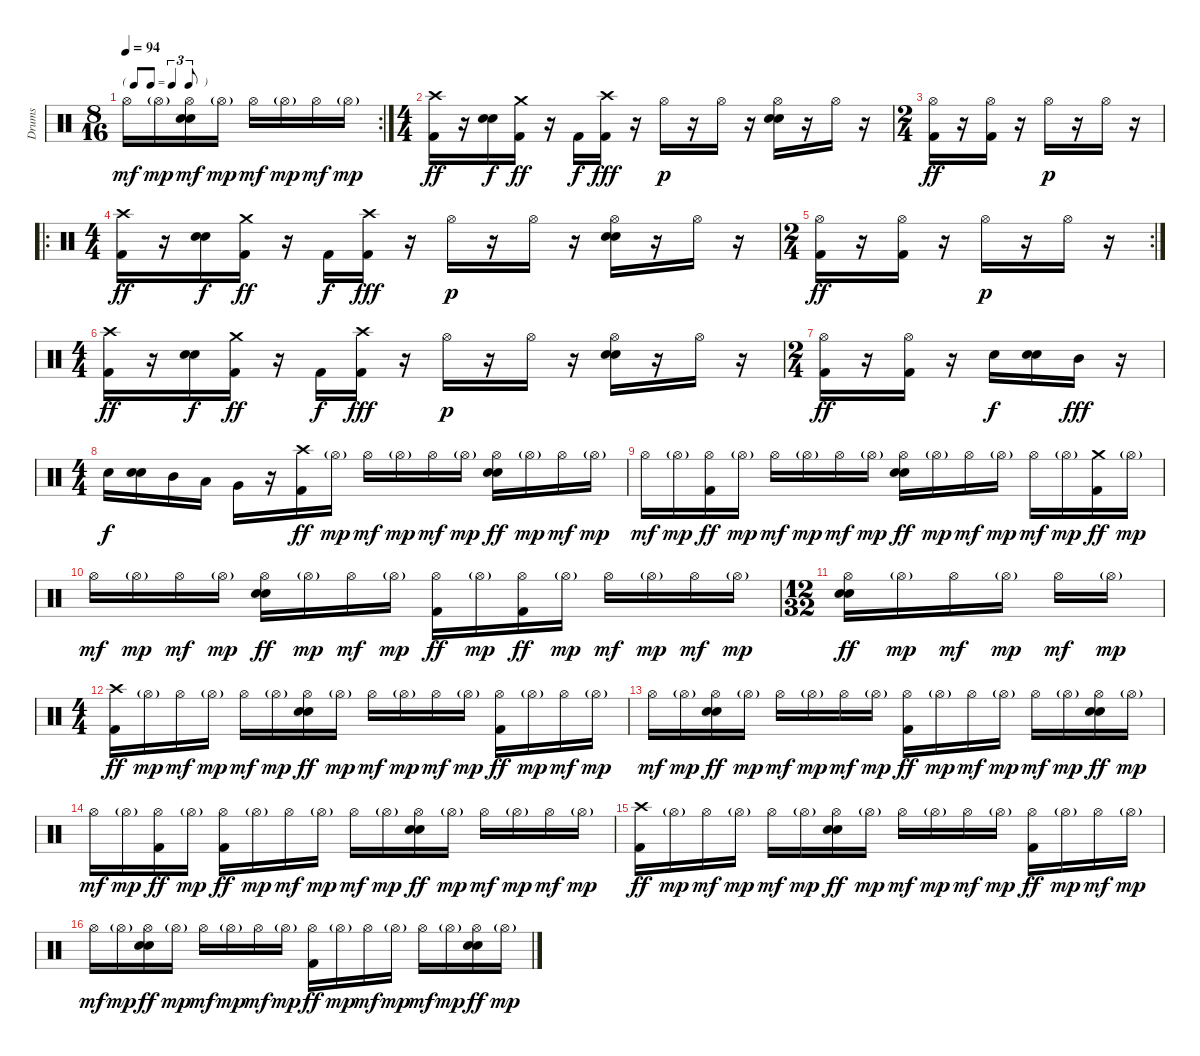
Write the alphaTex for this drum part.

\track ("Drums" "Drums") {instrument percussion}
\staff {score}
\articulation defaults
\rc 2
\ts (8 16)
\tf triplet8th
\tempo 94
\clef neutral
\ks c "Hi-Hat (open)".16{dy mf} "Hi-Hat (open)"{g}.16{dy mp}
("Hi-Hat (open)" "Electric Snare (hit)" "Metronome (bell)").16{dy mf} "Hi-Hat (open)"{g}.16{dy mp} "Hi-Hat (open)".16{dy mf} "Hi-Hat (open)"{g}.16{dy mp} "Hi-Hat (open)".16{dy mf} "Hi-Hat (open)"{g}.16{dy mp} |
\ts (4 4)
("Crash high (hit)" "Kick (hit) 2").16{dy ff} r.16 ("Electric Snare (hit)" "Metronome (bell)").16{dy f} ("Crash medium (hit)" "Kick (hit) 2").16{dy ff} r.16 "Kick (hit) 2".16{dy f} ("Crash high (hit)" "Kick (hit) 2").16{dy fff} r.16 "Hi-Hat (open)".16{dy p} r.16 "Hi-Hat (open)".16 r.16 ("Hi-Hat (open)" "Electric Snare (hit)" "Metronome (bell)").16 r.16 "Hi-Hat (open)".16 r.16 |
\ts (2 4)
("Hi-Hat (open)" "Kick (hit) 2").16{dy ff} r.16 ("Hi-Hat (open)" "Kick (hit) 2").16 r.16 "Hi-Hat (open)".16{dy p} r.16 "Hi-Hat (open)".16 r.16 |
\ro
\ts (4 4)
("Crash high (hit)" "Kick (hit) 2").16{dy ff} r.16 ("Electric Snare (hit)" "Metronome (bell)").16{dy f} ("Crash medium (hit)" "Kick (hit) 2").16{dy ff} r.16 "Kick (hit) 2".16{dy f} ("Crash high (hit)" "Kick (hit) 2").16{dy fff} r.16 "Hi-Hat (open)".16{dy p} r.16 "Hi-Hat (open)".16 r.16 ("Hi-Hat (open)" "Electric Snare (hit)" "Metronome (bell)").16 r.16 "Hi-Hat (open)".16 r.16 |
\rc 2
\ts (2 4)
("Hi-Hat (open)" "Kick (hit) 2").16{dy ff} r.16 ("Hi-Hat (open)" "Kick (hit) 2").16 r.16 "Hi-Hat (open)".16{dy p} r.16 "Hi-Hat (open)".16 r.16 |
\ts (4 4)
("Crash high (hit)" "Kick (hit) 2").16{dy ff} r.16 ("Electric Snare (hit)" "Metronome (bell)").16{dy f} ("Crash medium (hit)" "Kick (hit) 2").16{dy ff} r.16 "Kick (hit) 2".16{dy f} ("Crash high (hit)" "Kick (hit) 2").16{dy fff} r.16 "Hi-Hat (open)".16{dy p} r.16 "Hi-Hat (open)".16 r.16 ("Hi-Hat (open)" "Electric Snare (hit)" "Metronome (bell)").16 r.16 "Hi-Hat (open)".16 r.16 |
\ts (2 4)
("Hi-Hat (open)" "Kick (hit) 2").16{dy ff} r.16 ("Hi-Hat (open)" "Kick (hit) 2").16 r.16 "Electric Snare (hit)".16{dy f} ("Electric Snare (hit)" "Metronome (bell)").16 "Mid Tom (hit)".16{dy fff} r.16 |
\ts (4 4)
"Electric Snare (hit)".16{dy f} ("Electric Snare (hit)" "Metronome (bell)").16 "Mid Tom (hit)".16 "Low Tom (hit)".16 "Very Low Tom (hit)".16 r.16 ("Crash high (hit)" "Kick (hit) 2").16{dy ff} "Hi-Hat (open)"{g}.16{dy mp} "Hi-Hat (open)".16{dy mf} "Hi-Hat (open)"{g}.16{dy mp} "Hi-Hat (open)".16{dy mf} "Hi-Hat (open)"{g}.16{dy mp} ("Hi-Hat (open)" "Electric Snare (hit)" "Metronome (bell)").16{dy ff} "Hi-Hat (open)"{g}.16{dy mp} "Hi-Hat (open)".16{dy mf} "Hi-Hat (open)"{g}.16{dy mp} |
"Hi-Hat (open)".16{dy mf} "Hi-Hat (open)"{g}.16{dy mp} ("Hi-Hat (open)" "Kick (hit) 2").16{dy ff} "Hi-Hat (open)"{g}.16{dy mp} "Hi-Hat (open)".16{dy mf} "Hi-Hat (open)"{g}.16{dy mp} "Hi-Hat (open)".16{dy mf} "Hi-Hat (open)"{g}.16{dy mp} ("Hi-Hat (open)" "Electric Snare (hit)" "Metronome (bell)").16{dy ff} "Hi-Hat (open)"{g}.16{dy mp} "Hi-Hat (open)".16{dy mf} "Hi-Hat (open)"{g}.16{dy mp} "Hi-Hat (open)".16{dy mf} "Hi-Hat (open)"{g}.16{dy mp} ("Crash medium (hit)" "Kick (hit) 2").16{dy ff} "Hi-Hat (open)"{g}.16{dy mp} |
"Hi-Hat (open)".16{dy mf} "Hi-Hat (open)"{g}.16{dy mp} "Hi-Hat (open)".16{dy mf} "Hi-Hat (open)"{g}.16{dy mp} ("Hi-Hat (open)" "Electric Snare (hit)" "Metronome (bell)").16{dy ff} "Hi-Hat (open)"{g}.16{dy mp} "Hi-Hat (open)".16{dy mf} "Hi-Hat (open)"{g}.16{dy mp} ("Hi-Hat (open)" "Kick (hit) 2").16{dy ff} "Hi-Hat (open)"{g}.16{dy mp} ("Hi-Hat (open)" "Kick (hit) 2").16{dy ff} "Hi-Hat (open)"{g}.16{dy mp} "Hi-Hat (open)".16{dy mf} "Hi-Hat (open)"{g}.16{dy mp} "Hi-Hat (open)".16{dy mf} "Hi-Hat (open)"{g}.16{dy mp} |
\ts (12 32)
("Hi-Hat (open)" "Electric Snare (hit)" "Metronome (bell)").16{dy ff} "Hi-Hat (open)"{g}.16{dy mp} "Hi-Hat (open)".16{dy mf} "Hi-Hat (open)"{g}.16{dy mp} "Hi-Hat (open)".16{dy mf} "Hi-Hat (open)"{g}.16{dy mp} |
\ts (4 4)
("Crash high (hit)" "Kick (hit) 2").16{dy ff} "Hi-Hat (open)"{g}.16{dy mp} "Hi-Hat (open)".16{dy mf} "Hi-Hat (open)"{g}.16{dy mp} "Hi-Hat (open)".16{dy mf} "Hi-Hat (open)"{g}.16{dy mp} ("Hi-Hat (open)" "Electric Snare (hit)" "Metronome (bell)").16{dy ff} "Hi-Hat (open)"{g}.16{dy mp} "Hi-Hat (open)".16{dy mf} "Hi-Hat (open)"{g}.16{dy mp} "Hi-Hat (open)".16{dy mf} "Hi-Hat (open)"{g}.16{dy mp} ("Hi-Hat (open)" "Kick (hit) 2").16{dy ff} "Hi-Hat (open)"{g}.16{dy mp} "Hi-Hat (open)".16{dy mf} "Hi-Hat (open)"{g}.16{dy mp} |
"Hi-Hat (open)".16{dy mf} "Hi-Hat (open)"{g}.16{dy mp} ("Hi-Hat (open)" "Electric Snare (hit)" "Metronome (bell)").16{dy ff} "Hi-Hat (open)"{g}.16{dy mp} "Hi-Hat (open)".16{dy mf} "Hi-Hat (open)"{g}.16{dy mp} "Hi-Hat (open)".16{dy mf} "Hi-Hat (open)"{g}.16{dy mp} ("Hi-Hat (open)" "Kick (hit) 2").16{dy ff} "Hi-Hat (open)"{g}.16{dy mp} "Hi-Hat (open)".16{dy mf} "Hi-Hat (open)"{g}.16{dy mp} "Hi-Hat (open)".16{dy mf} "Hi-Hat (open)"{g}.16{dy mp} ("Hi-Hat (open)" "Electric Snare (hit)" "Metronome (bell)").16{dy ff} "Hi-Hat (open)"{g}.16{dy mp} |
"Hi-Hat (open)".16{dy mf} "Hi-Hat (open)"{g}.16{dy mp} ("Hi-Hat (open)" "Kick (hit) 2").16{dy ff} "Hi-Hat (open)"{g}.16{dy mp} ("Hi-Hat (open)" "Kick (hit) 2").16{dy ff} "Hi-Hat (open)"{g}.16{dy mp} "Hi-Hat (open)".16{dy mf} "Hi-Hat (open)"{g}.16{dy mp} "Hi-Hat (open)".16{dy mf} "Hi-Hat (open)"{g}.16{dy mp} ("Hi-Hat (open)" "Electric Snare (hit)" "Metronome (bell)").16{dy ff} "Hi-Hat (open)"{g}.16{dy mp} "Hi-Hat (open)".16{dy mf} "Hi-Hat (open)"{g}.16{dy mp} "Hi-Hat (open)".16{dy mf} "Hi-Hat (open)"{g}.16{dy mp} |
("Crash high (hit)" "Kick (hit) 2").16{dy ff} "Hi-Hat (open)"{g}.16{dy mp} "Hi-Hat (open)".16{dy mf} "Hi-Hat (open)"{g}.16{dy mp} "Hi-Hat (open)".16{dy mf} "Hi-Hat (open)"{g}.16{dy mp} ("Hi-Hat (open)" "Electric Snare (hit)" "Metronome (bell)").16{dy ff} "Hi-Hat (open)"{g}.16{dy mp} "Hi-Hat (open)".16{dy mf} "Hi-Hat (open)"{g}.16{dy mp} "Hi-Hat (open)".16{dy mf} "Hi-Hat (open)"{g}.16{dy mp} ("Hi-Hat (open)" "Kick (hit) 2").16{dy ff} "Hi-Hat (open)"{g}.16{dy mp} "Hi-Hat (open)".16{dy mf} "Hi-Hat (open)"{g}.16{dy mp} |
"Hi-Hat (open)".16{dy mf} "Hi-Hat (open)"{g}.16{dy mp} ("Hi-Hat (open)" "Electric Snare (hit)" "Metronome (bell)").16{dy ff} "Hi-Hat (open)"{g}.16{dy mp} "Hi-Hat (open)".16{dy mf} "Hi-Hat (open)"{g}.16{dy mp} "Hi-Hat (open)".16{dy mf} "Hi-Hat (open)"{g}.16{dy mp} ("Hi-Hat (open)" "Kick (hit) 2").16{dy ff} "Hi-Hat (open)"{g}.16{dy mp} "Hi-Hat (open)".16{dy mf} "Hi-Hat (open)"{g}.16{dy mp} "Hi-Hat (open)".16{dy mf} "Hi-Hat (open)"{g}.16{dy mp} ("Hi-Hat (open)" "Electric Snare (hit)" "Metronome (bell)").16{dy ff} "Hi-Hat (open)"{g}.16{dy mp}
